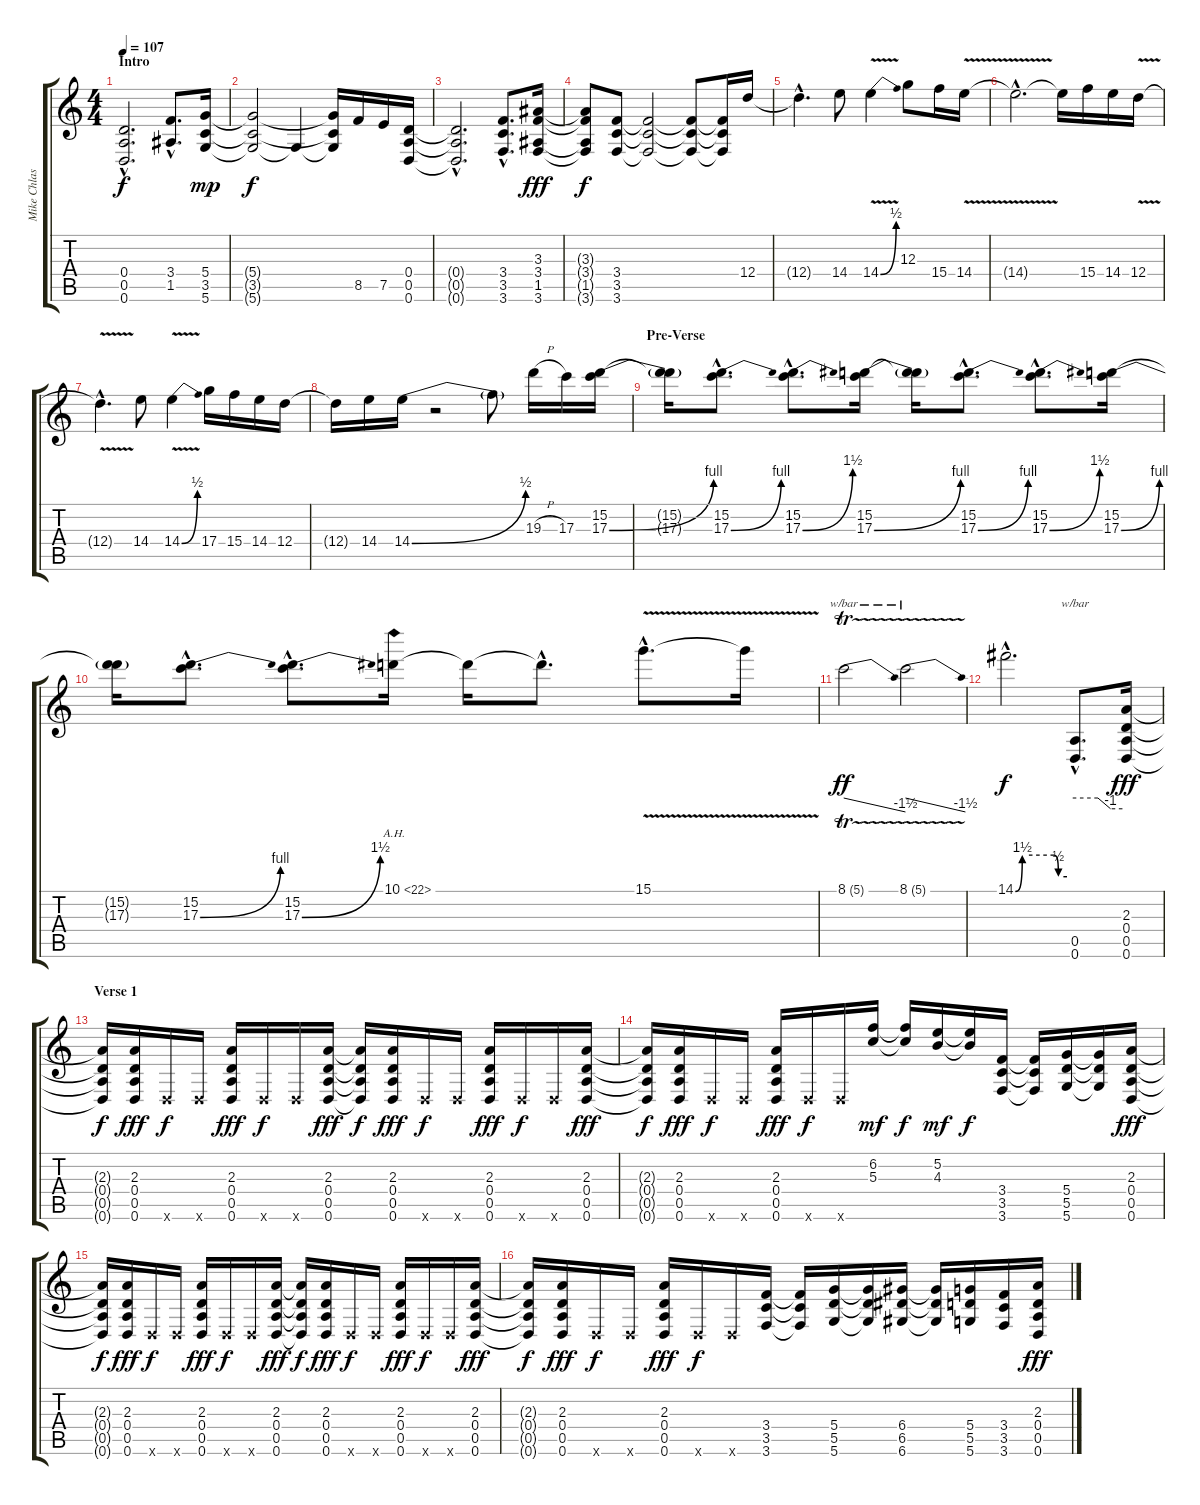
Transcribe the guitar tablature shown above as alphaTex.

\track ("Mike Chlasciak " "Mike Chlas") {instrument distortionguitar}
\staff {score tabs}
\tuning (E4 B3 G3 D3 A2 D2) {hide}
\ts (4 4)
\section ("" "Intro")
\tempo 107
\clef g2
\ks c
(0.4{hac} 0.5{hac} 0.6{hac}).2{d dy f instrument distortionguitar} (3.4{hac} 1.5{hac}).8{d} (5.4 3.5 5.6).16{dy mp} |
(5.4{t} 3.5{t} 5.6{t}).2{dy f} 5.6{t}.4 (5.4{t} 3.5{t} 5.6{t}).16 8.5.16 7.5.16 (0.4 0.5 0.6).16 |
(0.4{hac t} 0.5{hac t} 0.6{hac t}).2{d} (3.4{hac} 3.5{hac} 3.6{hac}).8{d} (3.3 3.4 1.5 3.6).16{dy fff} |
(3.3{t} 3.4{t} 1.5{t} 3.6{t}).8{dy f} (3.4 3.5 3.6).8 (3.4{t} 3.5{t} 3.6{t}).2 (3.4{t} 3.5{t} 3.6{t}).8 (3.4{t} 3.5{t} 3.6{t}).16 12.4.16 |
12.4{hac t}.4{d} 14.4.8 14.4{be (bend 0 0 60 2) v}.4 12.3.8 15.4.16 14.4{v}.16 |
14.4{hac t}.2{d} 14.4{t}.16 15.4.16 14.4.16 12.4{v}.16 |
12.4{hac t}.4{d} 14.4.8 14.4{be (bend 0 0 60 2) v}.4 17.4.16 15.4.16 14.4.16 12.4.16 |
12.4{t}.16 14.4.16 14.4{be (bend 0 0 60 2)}.16 r.2 14.4{t}.8 19.3{h}.16 17.3.16 (15.2 17.3{be (bend 0 0 60 4)}).16 |
\section ("" "Pre-Verse")
(15.2{t} 17.3{t}).16 (15.2{hac} 17.3{be (bend 0 0 60 4) hac}).8{d} (15.2{hac} 17.3{be (bend 0 0 60 6) hac}).8{d} (15.2 17.3{be (bend 0 0 60 4)}).16 (15.2{t} 17.3{t}).16 (15.2{hac} 17.3{be (bend 0 0 60 4) hac}).8{d} (15.2{hac} 17.3{be (bend 0 0 60 6) hac}).8{d} (15.2 17.3{be (bend 0 0 60 4)}).16 |
(15.2{t} 17.3{t}).16 (15.2{hac} 17.3{be (bend 0 0 60 4) hac}).8{d} (15.2{hac} 17.3{be (bend 0 0 60 6) hac}).8{d} 10.1{ah 12}.16 10.1{t}.16 10.1{hac t}.8{d} 15.1{v hac}.8{d} 15.1{t}.16 |
8.1{tr (5 32)}.2{tbe (dive default 0 0 60 -6) dy ff} 8.1{tr (5 32)}.2{tbe (dive default 0 0 60 -6)} |
14.1{be (custom 0 0 8 6 45 6 50 2 60 2) hac}.2{d dy f} (0.5{hac} 0.6{hac}).8{d tbe (custom default 0 0 29 0 45 -4 60 -4)} (2.3 0.4 0.5 0.6).16{dy fff} |
\section ("" "Verse 1")
(2.3{t} 0.4{t} 0.5{t} 0.6{t}).16{dy f} (2.3 0.4 0.5 0.6).16{dy fff} 0.6{x}.16{dy f} 0.6{x}.16 (2.3 0.4 0.5 0.6).16{dy fff} 0.6{x}.16{dy f} 0.6{x}.16 (2.3 0.4 0.5 0.6).16{dy fff} (2.3{t} 0.4{t} 0.5{t} 0.6{t}).16{dy f} (2.3 0.4 0.5 0.6).16{dy fff} 0.6{x}.16{dy f} 0.6{x}.16 (2.3 0.4 0.5 0.6).16{dy fff} 0.6{x}.16{dy f} 0.6{x}.16 (2.3 0.4 0.5 0.6).16{dy fff} |
(2.3{t} 0.4{t} 0.5{t} 0.6{t}).16{dy f} (2.3 0.4 0.5 0.6).16{dy fff} 0.6{x}.16{dy f} 0.6{x}.16 (2.3 0.4 0.5 0.6).16{dy fff} 0.6{x}.16{dy f} 0.6{x}.16 (6.2 5.3).16{dy mf} (6.2{t} 5.3{t}).16{dy f} (5.2 4.3).16{dy mf} (5.2{t} 4.3{t}).16{dy f} (3.4 3.5 3.6).16 (3.4{t} 3.5{t} 3.6{t}).16 (5.4 5.5 5.6).16 (5.4{t} 5.5{t} 5.6{t}).16 (2.3 0.4 0.5 0.6).16{dy fff} |
(2.3{t} 0.4{t} 0.5{t} 0.6{t}).16{dy f} (2.3 0.4 0.5 0.6).16{dy fff} 0.6{x}.16{dy f} 0.6{x}.16 (2.3 0.4 0.5 0.6).16{dy fff} 0.6{x}.16{dy f} 0.6{x}.16 (2.3 0.4 0.5 0.6).16{dy fff} (2.3{t} 0.4{t} 0.5{t} 0.6{t}).16{dy f} (2.3 0.4 0.5 0.6).16{dy fff} 0.6{x}.16{dy f} 0.6{x}.16 (2.3 0.4 0.5 0.6).16{dy fff} 0.6{x}.16{dy f} 0.6{x}.16 (2.3 0.4 0.5 0.6).16{dy fff} |
(2.3{t} 0.4{t} 0.5{t} 0.6{t}).16{dy f} (2.3 0.4 0.5 0.6).16{dy fff} 0.6{x}.16{dy f} 0.6{x}.16 (2.3 0.4 0.5 0.6).16{dy fff} 0.6{x}.16{dy f} 0.6{x}.16 (3.4 3.5 3.6).16 (3.4{t} 3.5{t} 3.6{t}).16 (5.4 5.5 5.6).16 (5.4{t} 5.5{t} 5.6{t}).16 (6.4 6.5 6.6).16 (6.4{t} 6.5{t} 6.6{t}).16 (5.4 5.5 5.6).16 (3.4 3.5 3.6).16 (2.3 0.4 0.5 0.6).16{dy fff}
